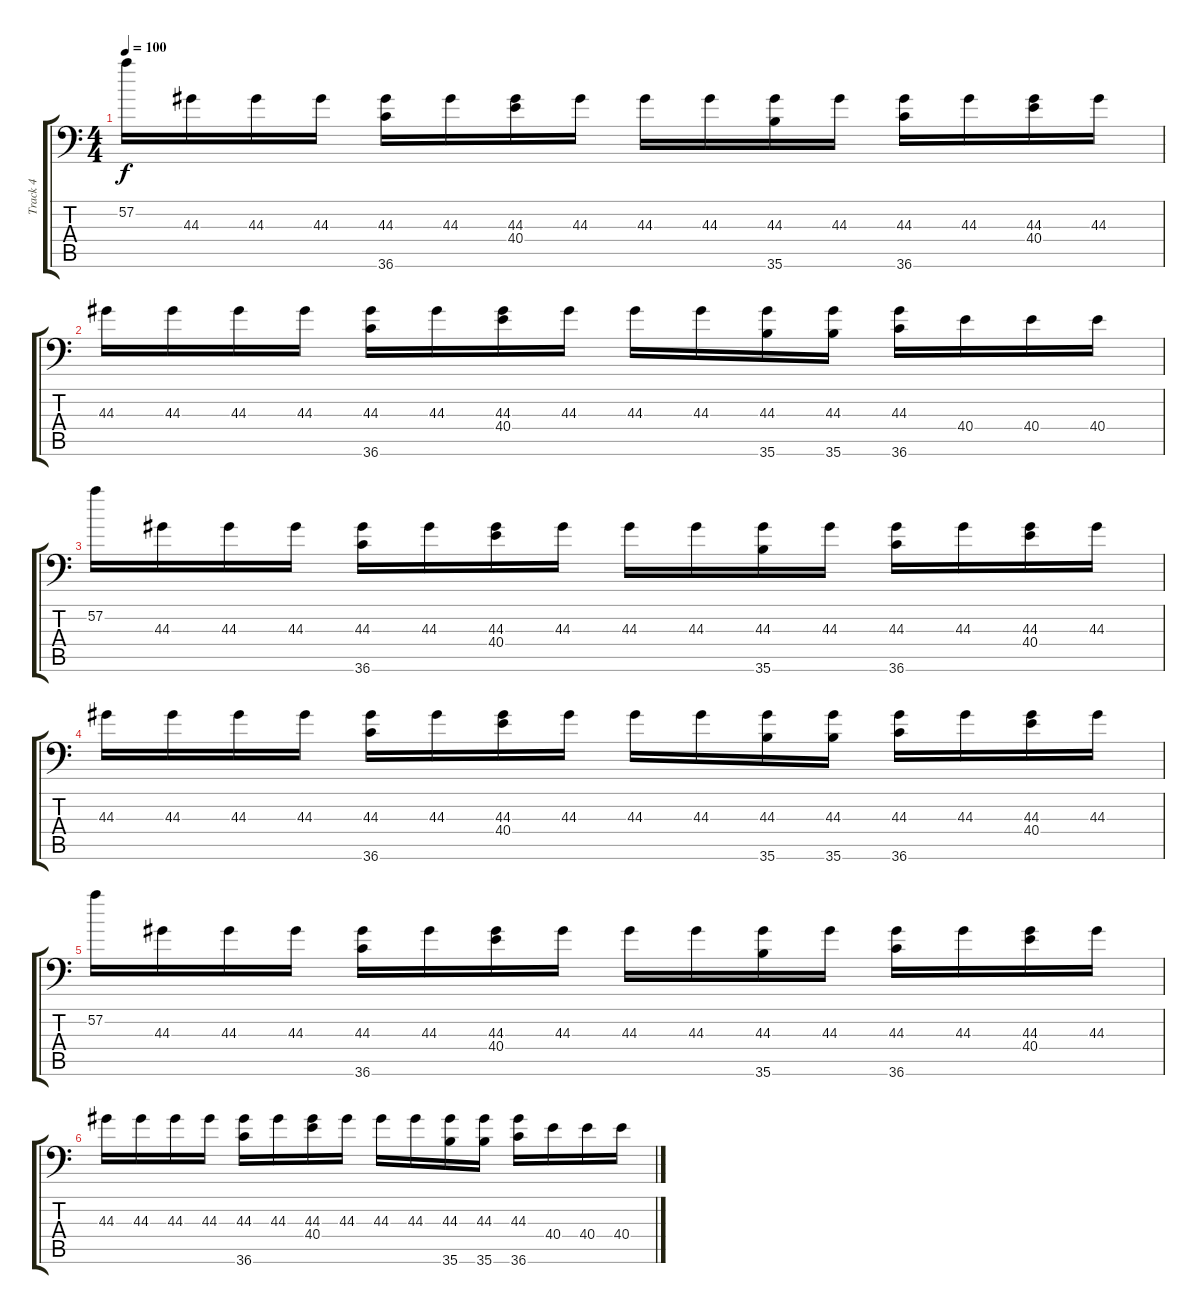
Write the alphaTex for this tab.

\track ("Track 4" "Track 4") {instrument acousticgrandpiano}
\staff {score tabs}
\tuning (C-1 C-1 C-1 C-1 C-1 C-1) {hide}
\ts (4 4)
\tempo 100
\clef f4
\ks c
57.2.16{dy f} 44.3.16 44.3.16 44.3.16 (44.3 36.6).16 44.3.16 (44.3 40.4).16 44.3.16 44.3.16 44.3.16 (44.3 35.6).16 44.3.16 (44.3 36.6).16 44.3.16 (44.3 40.4).16 44.3.16 |
44.3.16 44.3.16 44.3.16 44.3.16 (44.3 36.6).16 44.3.16 (44.3 40.4).16 44.3.16 44.3.16 44.3.16 (44.3 35.6).16 (44.3 35.6).16 (44.3 36.6).16 40.4.16 40.4.16 40.4.16 |
57.2.16 44.3.16 44.3.16 44.3.16 (44.3 36.6).16 44.3.16 (44.3 40.4).16 44.3.16 44.3.16 44.3.16 (44.3 35.6).16 44.3.16 (44.3 36.6).16 44.3.16 (44.3 40.4).16 44.3.16 |
44.3.16 44.3.16 44.3.16 44.3.16 (44.3 36.6).16 44.3.16 (44.3 40.4).16 44.3.16 44.3.16 44.3.16 (44.3 35.6).16 (44.3 35.6).16 (44.3 36.6).16 44.3.16 (44.3 40.4).16 44.3.16 |
57.2.16 44.3.16 44.3.16 44.3.16 (44.3 36.6).16 44.3.16 (44.3 40.4).16 44.3.16 44.3.16 44.3.16 (44.3 35.6).16 44.3.16 (44.3 36.6).16 44.3.16 (44.3 40.4).16 44.3.16 |
44.3.16 44.3.16 44.3.16 44.3.16 (44.3 36.6).16 44.3.16 (44.3 40.4).16 44.3.16 44.3.16 44.3.16 (44.3 35.6).16 (44.3 35.6).16 (44.3 36.6).16 40.4.16 40.4.16 40.4.16
